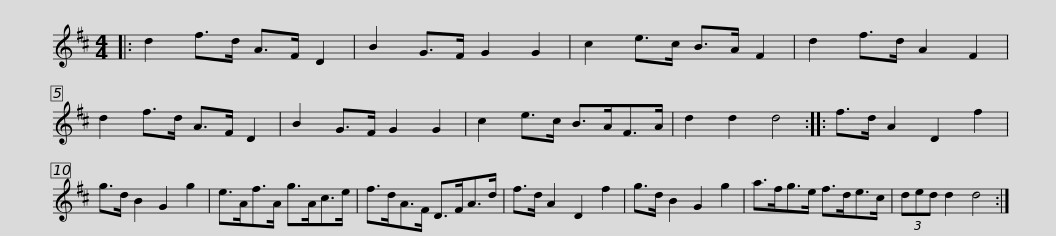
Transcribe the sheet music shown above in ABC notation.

X:1
L:1/8
M:4/4
I:linebreak $
K:D
V:1 treble
V:1
|: d2 f>d A>F D2 | B2 G>F G2 G2 | c2 e>c B>A F2 | d2 f>d A2 F2 | d2 f>d A>F D2 | %5
 B2 G>F G2 G2 |$ c2 e>c B>AF>A | d2 d2 d4 :: f>d A2 D2 f2 | g>d B2 G2 g2 | %10
 e>Af>A g>Ac>e | f>dA>F D>FA>d |$ f>d A2 D2 f2 | g>d B2 G2 g2 | a>fg>e f>de>c | %15
 (3ded d2 d4 :| %16
